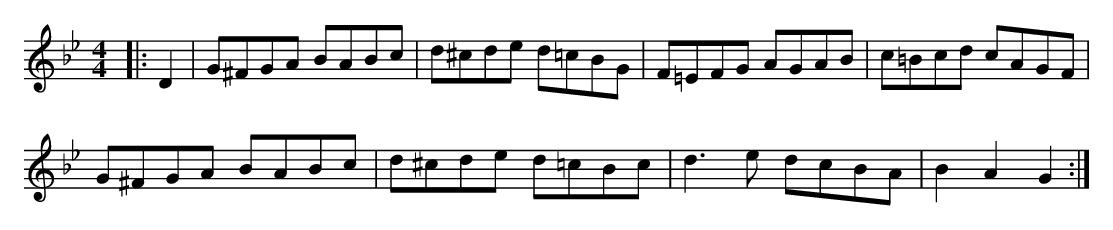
X:1
M:4/4
K:Gmin
|:D2|G^FGA BABc|d^cde d=cBG|F=EFG AGAB|c=Bcd cAGF|
G^FGA BABc|d^cde d=cBc|d3e dcBA|B2 A2 G2:|
